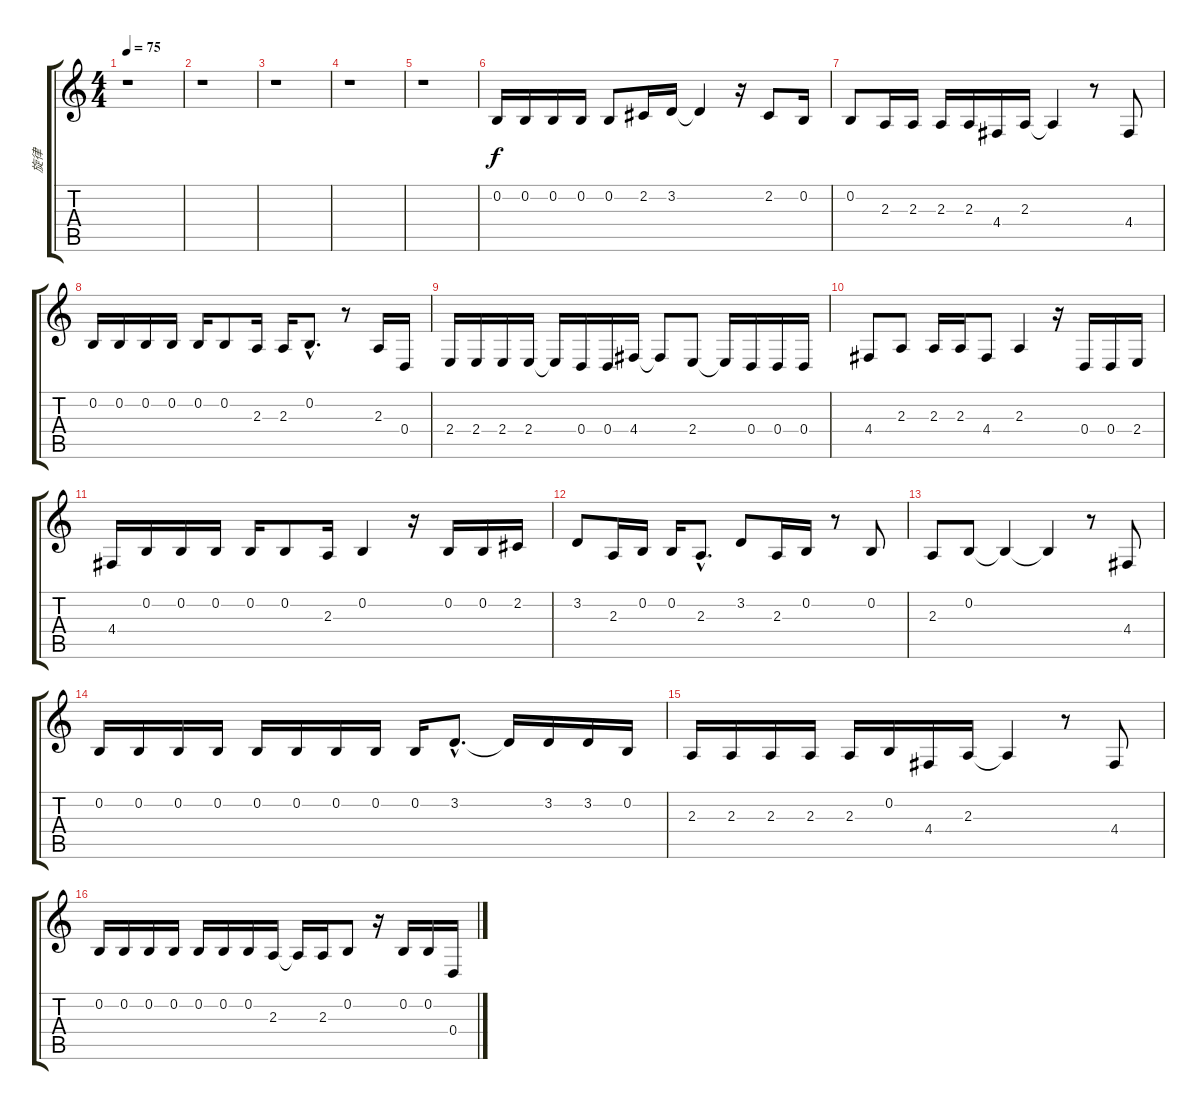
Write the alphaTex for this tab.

\track ("旋律" "旋律") {instrument violin}
\staff {score tabs}
\tuning (E4 B3 G3 D3 A2 E2) {hide}
\ts (4 4)
\tempo 75
\clef g2
\ks c
r.1{dy f instrument violin} |
r.1 |
r.1 |
r.1 |
r.1 |
0.2.16 0.2.16 0.2.16 0.2.16 0.2.8 2.2.16 3.2.16 3.2{t}.4 r.16 2.2.8 0.2.16 |
0.2.8 2.3.16 2.3.16 2.3.16 2.3.16 4.4.16 2.3.16 2.3{t}.4 r.8 4.4.8 |
0.2.16 0.2.16 0.2.16 0.2.16 0.2.16 0.2.8 2.3.16 2.3.16 0.2{hac}.8{d} r.8 2.3.16 0.4.16 |
2.4.16 2.4.16 2.4.16 2.4.16 2.4{t}.16 0.4.16 0.4.16 4.4.16 4.4{t}.8 2.4.8 2.4{t}.16 0.4.16 0.4.16 0.4.16 |
4.4.8 2.3.8 2.3.16 2.3.16 4.4.8 2.3.4 r.16 0.4.16 0.4.16 2.4.16 |
4.4.16 0.2.16 0.2.16 0.2.16 0.2.16 0.2.8 2.3.16 0.2.4 r.16 0.2.16 0.2.16 2.2.16 |
3.2.8 2.3.16 0.2.16 0.2.16 2.3{hac}.8{d} 3.2.8 2.3.16 0.2.16 r.8 0.2.8 |
2.3.8 0.2.8 0.2{t}.4 0.2{t}.4 r.8 4.4.8 |
0.2.16 0.2.16 0.2.16 0.2.16 0.2.16 0.2.16 0.2.16 0.2.16 0.2.16 3.2{hac}.8{d} 3.2{t}.16 3.2.16 3.2.16 0.2.16 |
2.3.16 2.3.16 2.3.16 2.3.16 2.3.16 0.2.16 4.4.16 2.3.16 2.3{t}.4 r.8 4.4.8 |
0.2.16 0.2.16 0.2.16 0.2.16 0.2.16 0.2.16 0.2.16 2.3.16 2.3{t}.16 2.3.16 0.2.8 r.16 0.2.16 0.2.16 0.4.16
